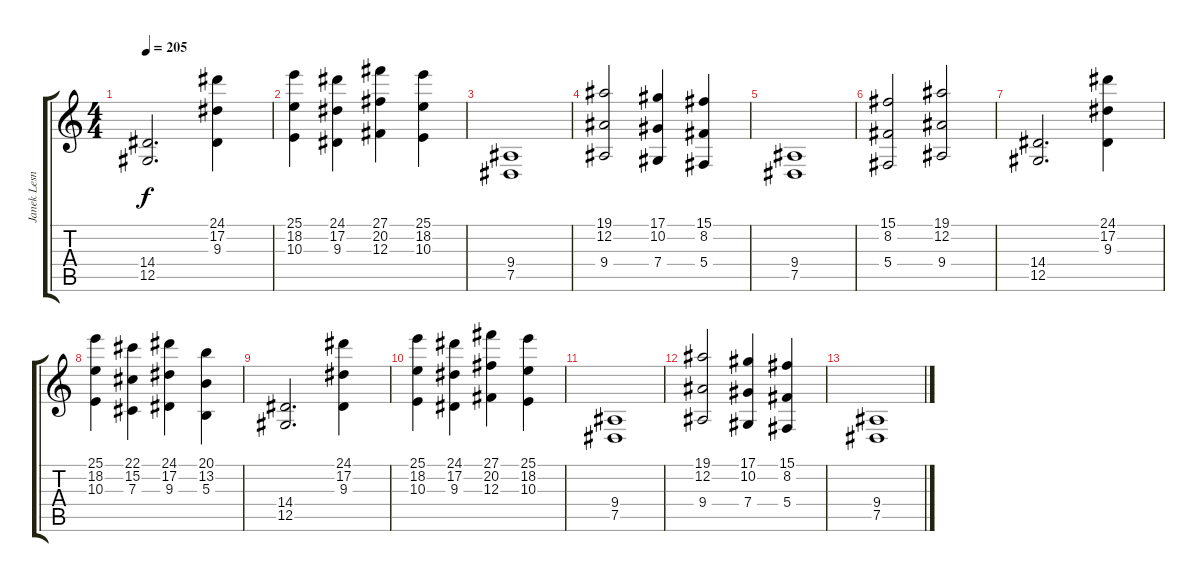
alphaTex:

\track ("Janek Lesniak" "Janek Lesn") {instrument harpsichord}
\staff {score tabs}
\tuning (Eb4 Bb3 Gb3 Db3 Ab2 Eb2) {hide}
\ts (4 4)
\tempo 205
\clef g2
\ks c
(14.4 12.5).2{d dy f} (24.1 17.2 9.3).4 |
(25.1 18.2 10.3).4 (24.1 17.2 9.3).4 (27.1 20.2 12.3).4 (25.1 18.2 10.3).4 |
(9.4 7.5).1 |
(19.1 12.2 9.4).2 (17.1 10.2 7.4).4 (15.1 8.2 5.4).4 |
(9.4 7.5).1 |
(15.1 8.2 5.4).2 (19.1 12.2 9.4).2 |
(14.4 12.5).2{d} (24.1 17.2 9.3).4 |
(25.1 18.2 10.3).4 (22.1 15.2 7.3).4 (24.1 17.2 9.3).4 (20.1 13.2 5.3).4 |
(14.4 12.5).2{d} (24.1 17.2 9.3).4 |
(25.1 18.2 10.3).4 (24.1 17.2 9.3).4 (27.1 20.2 12.3).4 (25.1 18.2 10.3).4 |
(9.4 7.5).1 |
(19.1 12.2 9.4).2 (17.1 10.2 7.4).4 (15.1 8.2 5.4).4 |
(9.4 7.5).1
